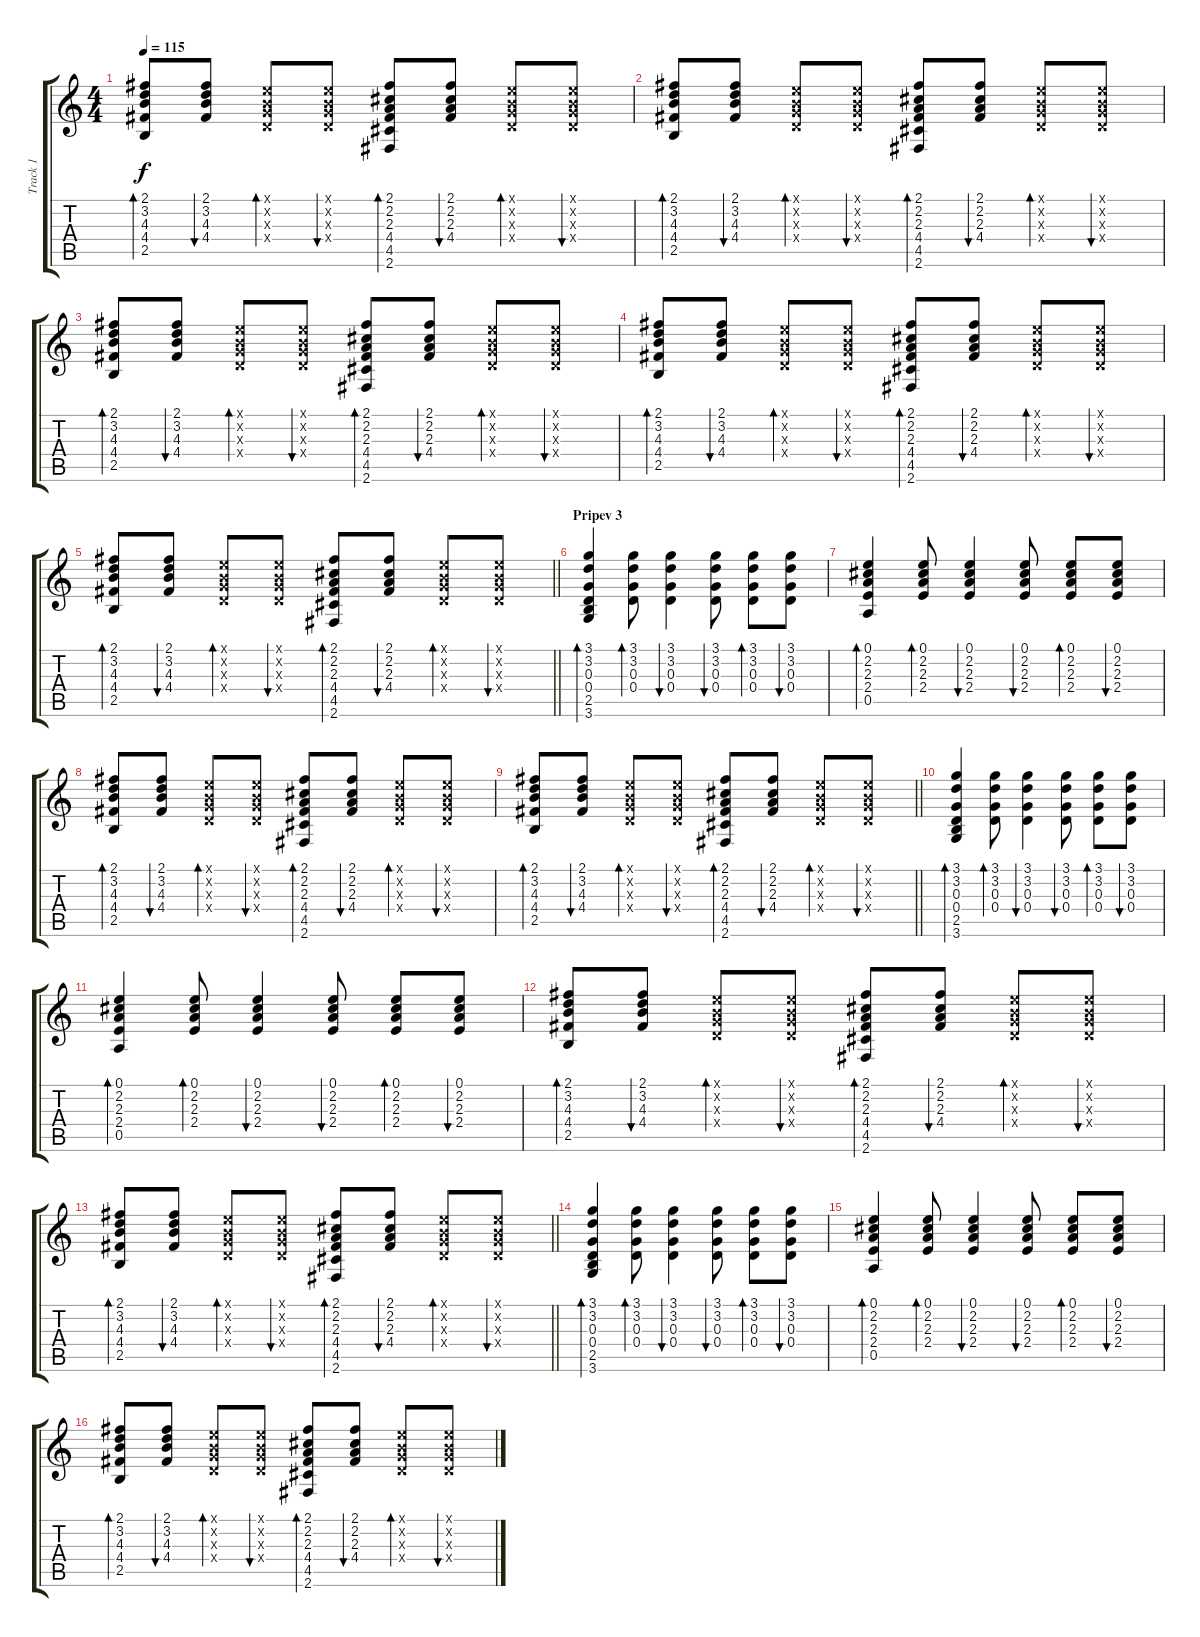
\track ("Track 1" "Track 1") {instrument acousticguitarsteel}
\staff {score tabs}
\tuning (E4 B3 G3 D3 A2 E2) {hide}
\ts (4 4)
\tempo 115
\clef g2
\ks c
(2.1 3.2 4.3 4.4 2.5).8{bd 60 dy f} (2.1 3.2 4.3 4.4).8{bu 60} (0.1{x} 0.2{x} 0.3{x} 0.4{x}).8{bd 60} (0.1{x} 0.2{x} 0.3{x} 0.4{x}).8{bu 60} (2.1 2.2 2.3 4.4 4.5 2.6).8{bd 60} (2.1 2.2 2.3 4.4).8{bu 60} (0.1{x} 0.2{x} 0.3{x} 0.4{x}).8{bd 60} (0.1{x} 0.2{x} 0.3{x} 0.4{x}).8{bu 60} |
(2.1 3.2 4.3 4.4 2.5).8{bd 60} (2.1 3.2 4.3 4.4).8{bu 60} (0.1{x} 0.2{x} 0.3{x} 0.4{x}).8{bd 60} (0.1{x} 0.2{x} 0.3{x} 0.4{x}).8{bu 60} (2.1 2.2 2.3 4.4 4.5 2.6).8{bd 60} (2.1 2.2 2.3 4.4).8{bu 60} (0.1{x} 0.2{x} 0.3{x} 0.4{x}).8{bd 60} (0.1{x} 0.2{x} 0.3{x} 0.4{x}).8{bu 60} |
(2.1 3.2 4.3 4.4 2.5).8{bd 60} (2.1 3.2 4.3 4.4).8{bu 60} (0.1{x} 0.2{x} 0.3{x} 0.4{x}).8{bd 60} (0.1{x} 0.2{x} 0.3{x} 0.4{x}).8{bu 60} (2.1 2.2 2.3 4.4 4.5 2.6).8{bd 60} (2.1 2.2 2.3 4.4).8{bu 60} (0.1{x} 0.2{x} 0.3{x} 0.4{x}).8{bd 60} (0.1{x} 0.2{x} 0.3{x} 0.4{x}).8{bu 60} |
(2.1 3.2 4.3 4.4 2.5).8{bd 60} (2.1 3.2 4.3 4.4).8{bu 60} (0.1{x} 0.2{x} 0.3{x} 0.4{x}).8{bd 60} (0.1{x} 0.2{x} 0.3{x} 0.4{x}).8{bu 60} (2.1 2.2 2.3 4.4 4.5 2.6).8{bd 60} (2.1 2.2 2.3 4.4).8{bu 60} (0.1{x} 0.2{x} 0.3{x} 0.4{x}).8{bd 60} (0.1{x} 0.2{x} 0.3{x} 0.4{x}).8{bu 60} |
\barLineRight lightlight
(2.1 3.2 4.3 4.4 2.5).8{bd 60} (2.1 3.2 4.3 4.4).8{bu 60} (0.1{x} 0.2{x} 0.3{x} 0.4{x}).8{bd 60} (0.1{x} 0.2{x} 0.3{x} 0.4{x}).8{bu 60} (2.1 2.2 2.3 4.4 4.5 2.6).8{bd 60} (2.1 2.2 2.3 4.4).8{bu 60} (0.1{x} 0.2{x} 0.3{x} 0.4{x}).8{bd 60} (0.1{x} 0.2{x} 0.3{x} 0.4{x}).8{bu 60} |
\section ("" "Pripev 3")
(3.1 3.2 0.3 0.4 2.5 3.6).4{bd 60} (3.1 3.2 0.3 0.4).8{bd 60} (3.1 3.2 0.3 0.4).4{bu 60} (3.1 3.2 0.3 0.4).8{bu 60} (3.1 3.2 0.3 0.4).8{bd 60} (3.1 3.2 0.3 0.4).8{bu 60} |
(0.1 2.2 2.3 2.4 0.5).4{bd 60} (0.1 2.2 2.3 2.4).8{bd 60} (0.1 2.2 2.3 2.4).4{bu 60} (0.1 2.2 2.3 2.4).8{bu 60} (0.1 2.2 2.3 2.4).8{bd 60} (0.1 2.2 2.3 2.4).8{bu 60} |
(2.1 3.2 4.3 4.4 2.5).8{bd 60} (2.1 3.2 4.3 4.4).8{bu 60} (0.1{x} 0.2{x} 0.3{x} 0.4{x}).8{bd 60} (0.1{x} 0.2{x} 0.3{x} 0.4{x}).8{bu 60} (2.1 2.2 2.3 4.4 4.5 2.6).8{bd 60} (2.1 2.2 2.3 4.4).8{bu 60} (0.1{x} 0.2{x} 0.3{x} 0.4{x}).8{bd 60} (0.1{x} 0.2{x} 0.3{x} 0.4{x}).8{bu 60} |
\barLineRight lightlight
(2.1 3.2 4.3 4.4 2.5).8{bd 60} (2.1 3.2 4.3 4.4).8{bu 60} (0.1{x} 0.2{x} 0.3{x} 0.4{x}).8{bd 60} (0.1{x} 0.2{x} 0.3{x} 0.4{x}).8{bu 60} (2.1 2.2 2.3 4.4 4.5 2.6).8{bd 60} (2.1 2.2 2.3 4.4).8{bu 60} (0.1{x} 0.2{x} 0.3{x} 0.4{x}).8{bd 60} (0.1{x} 0.2{x} 0.3{x} 0.4{x}).8{bu 60} |
(3.1 3.2 0.3 0.4 2.5 3.6).4{bd 60} (3.1 3.2 0.3 0.4).8{bd 60} (3.1 3.2 0.3 0.4).4{bu 60} (3.1 3.2 0.3 0.4).8{bu 60} (3.1 3.2 0.3 0.4).8{bd 60} (3.1 3.2 0.3 0.4).8{bu 60} |
(0.1 2.2 2.3 2.4 0.5).4{bd 60} (0.1 2.2 2.3 2.4).8{bd 60} (0.1 2.2 2.3 2.4).4{bu 60} (0.1 2.2 2.3 2.4).8{bu 60} (0.1 2.2 2.3 2.4).8{bd 60} (0.1 2.2 2.3 2.4).8{bu 60} |
(2.1 3.2 4.3 4.4 2.5).8{bd 60} (2.1 3.2 4.3 4.4).8{bu 60} (0.1{x} 0.2{x} 0.3{x} 0.4{x}).8{bd 60} (0.1{x} 0.2{x} 0.3{x} 0.4{x}).8{bu 60} (2.1 2.2 2.3 4.4 4.5 2.6).8{bd 60} (2.1 2.2 2.3 4.4).8{bu 60} (0.1{x} 0.2{x} 0.3{x} 0.4{x}).8{bd 60} (0.1{x} 0.2{x} 0.3{x} 0.4{x}).8{bu 60} |
\barLineRight lightlight
(2.1 3.2 4.3 4.4 2.5).8{bd 60} (2.1 3.2 4.3 4.4).8{bu 60} (0.1{x} 0.2{x} 0.3{x} 0.4{x}).8{bd 60} (0.1{x} 0.2{x} 0.3{x} 0.4{x}).8{bu 60} (2.1 2.2 2.3 4.4 4.5 2.6).8{bd 60} (2.1 2.2 2.3 4.4).8{bu 60} (0.1{x} 0.2{x} 0.3{x} 0.4{x}).8{bd 60} (0.1{x} 0.2{x} 0.3{x} 0.4{x}).8{bu 60} |
(3.1 3.2 0.3 0.4 2.5 3.6).4{bd 60} (3.1 3.2 0.3 0.4).8{bd 60} (3.1 3.2 0.3 0.4).4{bu 60} (3.1 3.2 0.3 0.4).8{bu 60} (3.1 3.2 0.3 0.4).8{bd 60} (3.1 3.2 0.3 0.4).8{bu 60} |
(0.1 2.2 2.3 2.4 0.5).4{bd 60} (0.1 2.2 2.3 2.4).8{bd 60} (0.1 2.2 2.3 2.4).4{bu 60} (0.1 2.2 2.3 2.4).8{bu 60} (0.1 2.2 2.3 2.4).8{bd 60} (0.1 2.2 2.3 2.4).8{bu 60} |
(2.1 3.2 4.3 4.4 2.5).8{bd 60} (2.1 3.2 4.3 4.4).8{bu 60} (0.1{x} 0.2{x} 0.3{x} 0.4{x}).8{bd 60} (0.1{x} 0.2{x} 0.3{x} 0.4{x}).8{bu 60} (2.1 2.2 2.3 4.4 4.5 2.6).8{bd 60} (2.1 2.2 2.3 4.4).8{bu 60} (0.1{x} 0.2{x} 0.3{x} 0.4{x}).8{bd 60} (0.1{x} 0.2{x} 0.3{x} 0.4{x}).8{bu 60}
